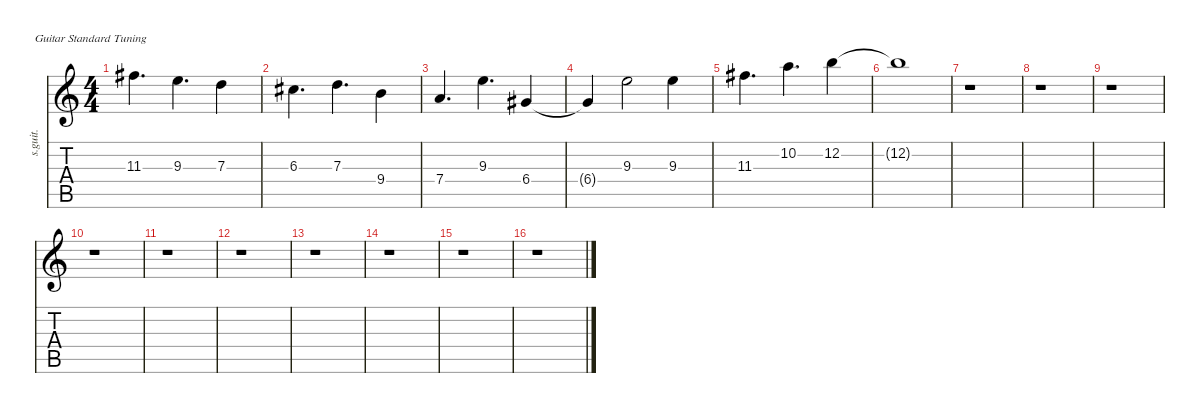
\defaultSystemsLayout 4
\hideDynamics
\bracketExtendMode nobrackets
\track ("" "s.guit.") {instrument distortionguitar}
\staff {score tabs}
\tuning (E4 B3 G3 D3 A2 E2)
\ts (4 4)
\tempo (190 hide)
\clef g2
\ks c
11.3{acc #}.4{d dy f} 9.3.4{d} 7.3.4 |
6.3{acc #}.4{d} 7.3.4{d} 9.4.4 |
7.4.4{d} 9.3.4{d} 6.4{acc #}.4 |
6.4{t acc #}.4 9.3.2 9.3.4 |
11.3{acc #}.4{d} 10.2.4{d} 12.2.4 |
12.2{t}.1 |
r.1 |
r.1 |
r.1 |
r.1 |
r.1 |
r.1 |
r.1 |
r.1 |
r.1 |
r.1
